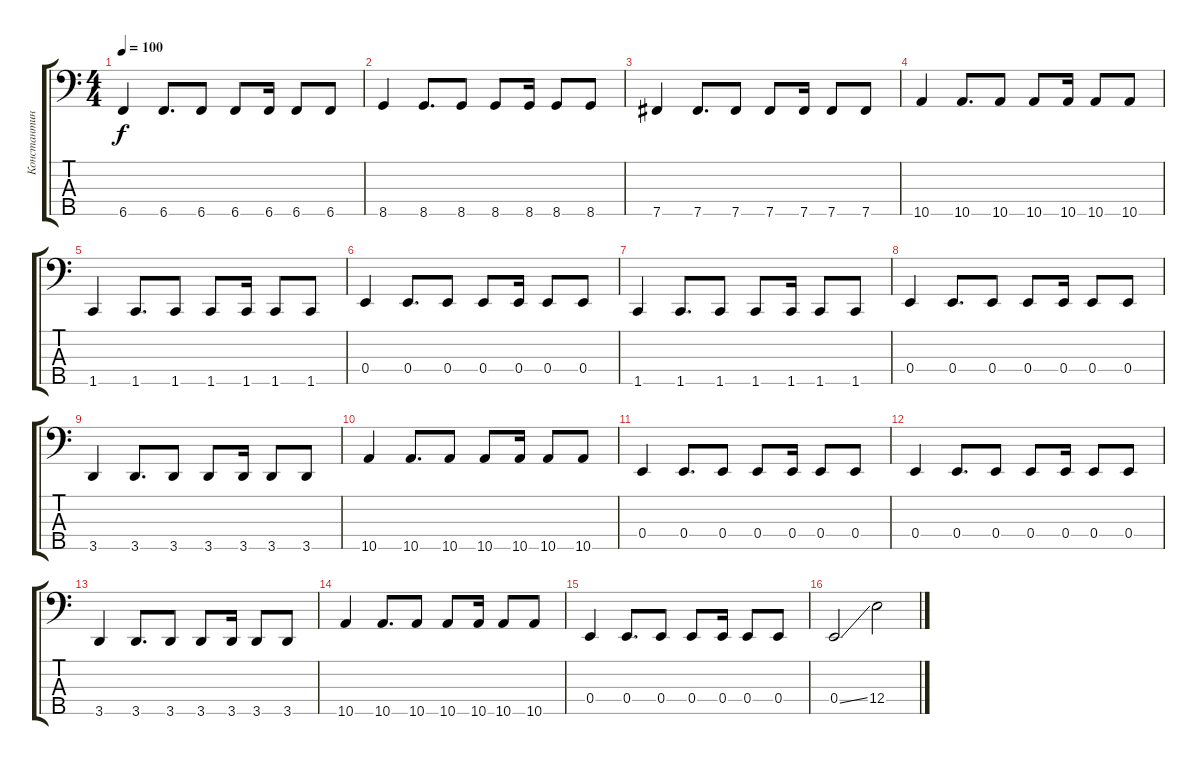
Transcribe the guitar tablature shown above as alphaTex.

\track ("Константин Бекрев" "Константин") {instrument electricbasspick}
\staff {score tabs}
\tuning (G2 D2 A1 E1 B0) {hide}
\ts (4 4)
\tempo 100
\clef f4
\ks c
6.5.4{dy f} 6.5.8{d} 6.5.8 6.5.8 6.5.16 6.5.8 6.5.8 |
8.5.4 8.5.8{d} 8.5.8 8.5.8 8.5.16 8.5.8 8.5.8 |
7.5.4 7.5.8{d} 7.5.8 7.5.8 7.5.16 7.5.8 7.5.8 |
10.5.4 10.5.8{d} 10.5.8 10.5.8 10.5.16 10.5.8 10.5.8 |
1.5.4 1.5.8{d} 1.5.8 1.5.8 1.5.16 1.5.8 1.5.8 |
0.4.4 0.4.8{d} 0.4.8 0.4.8 0.4.16 0.4.8 0.4.8 |
1.5.4 1.5.8{d} 1.5.8 1.5.8 1.5.16 1.5.8 1.5.8 |
0.4.4 0.4.8{d} 0.4.8 0.4.8 0.4.16 0.4.8 0.4.8 |
3.5.4 3.5.8{d} 3.5.8 3.5.8 3.5.16 3.5.8 3.5.8 |
10.5.4 10.5.8{d} 10.5.8 10.5.8 10.5.16 10.5.8 10.5.8 |
0.4.4 0.4.8{d} 0.4.8 0.4.8 0.4.16 0.4.8 0.4.8 |
0.4.4 0.4.8{d} 0.4.8 0.4.8 0.4.16 0.4.8 0.4.8 |
3.5.4 3.5.8{d} 3.5.8 3.5.8 3.5.16 3.5.8 3.5.8 |
10.5.4 10.5.8{d} 10.5.8 10.5.8 10.5.16 10.5.8 10.5.8 |
0.4.4 0.4.8{d} 0.4.8 0.4.8 0.4.16 0.4.8 0.4.8 |
0.4{ss}.2 12.4.2
